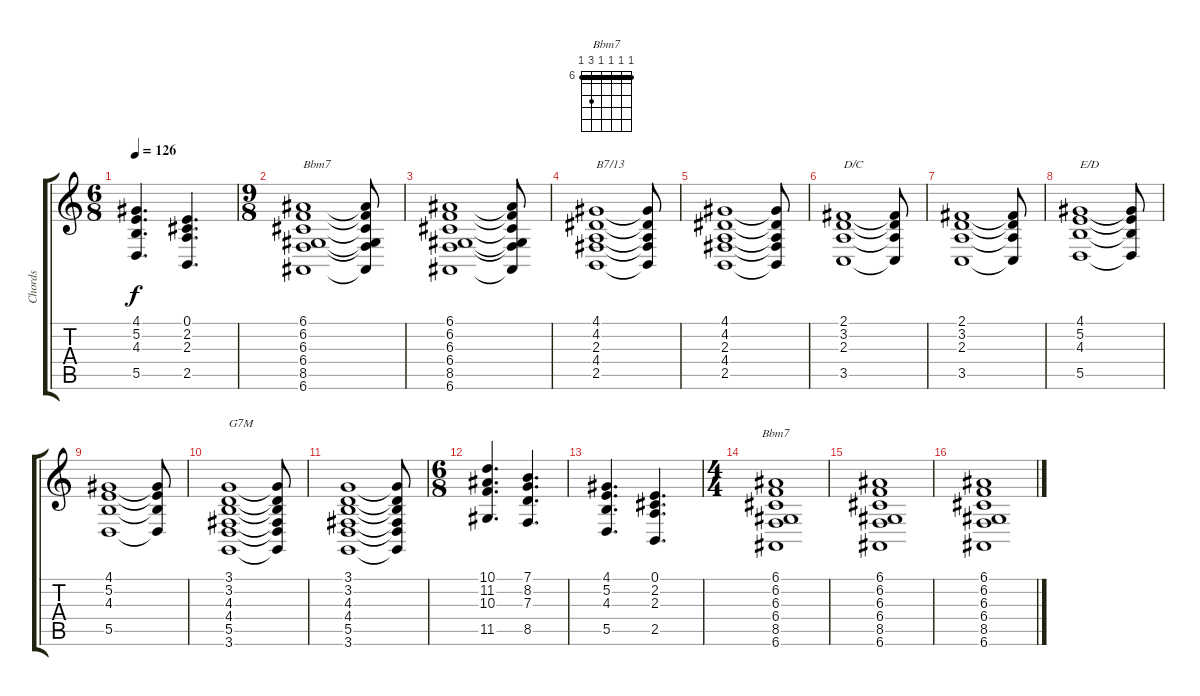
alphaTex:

\track ("Chords" "Chords") {instrument pad7halo}
\staff {score tabs}
\tuning (E4 B3 G3 D3 A2 E2) {hide}
\chord ("Bbm7" 6 6 6 6 8 6) {firstfret 6 barre 6}
\ts (6 8)
\tempo 126
\clef g2
\ks c
(4.1 5.2 4.3 5.5).4{d dy f} (0.1 2.2 2.3 2.5).4{d} |
\ts (9 8)
(6.1 6.2 6.3 6.4 8.5 6.6).1{txt "Bbm7"} (6.1{t} 6.2{t} 6.3{t} 6.4{t} 8.5{t} 6.6{t}).8 |
(6.1 6.2 6.3 6.4 8.5 6.6).1 (6.1{t} 6.2{t} 6.3{t} 6.4{t} 8.5{t} 6.6{t}).8 |
(4.1 4.2 2.3 4.4 2.5).1{txt "B7/13"} (4.1{t} 4.2{t} 2.3{t} 4.4{t} 2.5{t}).8 |
(4.1 4.2 2.3 4.4 2.5).1 (4.1{t} 4.2{t} 2.3{t} 4.4{t} 2.5{t}).8 |
(2.1 3.2 2.3 3.5).1{txt "D/C"} (2.1{t} 3.2{t} 2.3{t} 3.5{t}).8 |
(2.1 3.2 2.3 3.5).1 (2.1{t} 3.2{t} 2.3{t} 3.5{t}).8 |
(4.1 5.2 4.3 5.5).1{txt "E/D"} (4.1{t} 5.2{t} 4.3{t} 5.5{t}).8 |
(4.1 5.2 4.3 5.5).1 (4.1{t} 5.2{t} 4.3{t} 5.5{t}).8 |
(3.1 3.2 4.3 4.4 5.5 3.6).1{txt "G7M"} (3.1{t} 3.2{t} 4.3{t} 4.4{t} 5.5{t} 3.6{t}).8 |
(3.1 3.2 4.3 4.4 5.5 3.6).1 (3.1{t} 3.2{t} 4.3{t} 4.4{t} 5.5{t} 3.6{t}).8 |
\ts (6 8)
(10.1 11.2 10.3 11.5).4{d} (7.1 8.2 7.3 8.5).4{d} |
(4.1 5.2 4.3 5.5).4{d} (0.1 2.2 2.3 2.5).4{d} |
\ts (4 4)
(6.1 6.2 6.3 6.4 8.5 6.6).1{ch "Bbm7"} |
(6.1 6.2 6.3 6.4 8.5 6.6).1 |
(6.1 6.2 6.3 6.4 8.5 6.6).1
